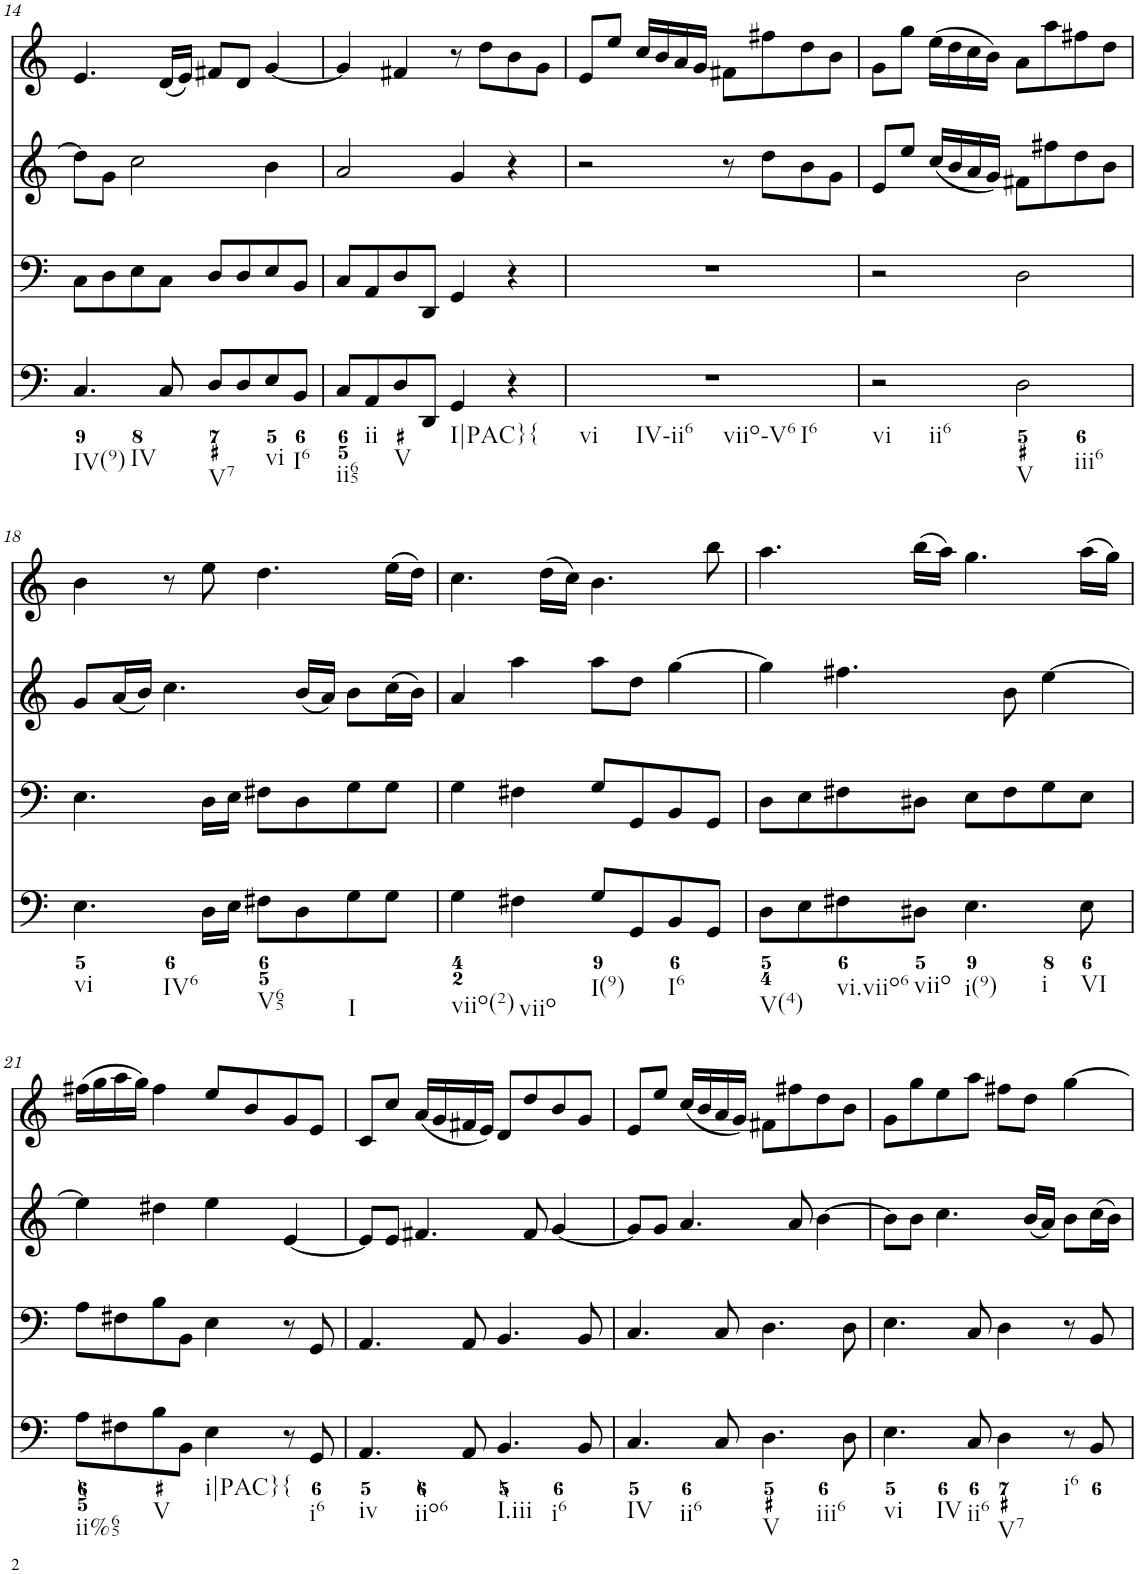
**kern	**kern	**kern	**kern
*part4	*part3	*part2	*part1
*staff4	*staff3	*staff2	*staff1
*I"Piano	*I"Piano	*I"Piano	*I"Piano
*I'Pno	*I'Pno	*I'Pno	*I'Pno
!!LO:PB:g=z
*clefF4	*clefF4	*clefG2	*clefG2
*k[]	*k[]	*k[]	*k[]
*M4/4	*M4/4	*M4/4	*M4/4
*met(c)	*met(c)	*met(c)	*met(c)
=14	=14	=14	=14
!LO:TX:b:t=IV(9)	!	!	!
!LO:TX:b:t=IV	!	!	!
4.C/	8C\L	8dd\L]	4.e/
.	8D\	8g\J	.
.	8E\	2cc\	.
8C/	8C\J	.	(16d/LL
.	.	.	16e/JJ)
!LO:TX:b:t=V7	!	!	!
8D/L	8D/L	.	8f#X/L
8D/	8D/	.	8d/J
!LO:TX:b:t=vi	!	!	!
8E/	8E/	4b\	[4g/
!LO:TX:b:t=I6	!	!	!
8BB/J	8BB/J	.	.
=15	=15	=15	=15
!LO:TX:b:t=ii65	!	!	!
8C/L	8C/L	2a/	4g/]
!LO:TX:b:t=ii	!	!	!
8AA/	8AA/	.	.
!LO:TX:b:t=V	!	!	!
8D/	8D/	.	4f#X/
8DD/J	8DD/J	.	.
!LO:TX:b:t=I|PAC}{	!	!	!
4GG/	4GG/	4g/	8r
.	.	.	8dd\L
4r	4r	4r	8b\
.	.	.	8g\J
=16	=16	=16	=16
!LO:TX:b:t=vi	!	!	!
!LO:TX:b:t=IV-ii6	!	!	!
!LO:TX:b:t=viio-V6	!	!	!
!LO:TX:b:t=I6	!	!	!
1r	1r	2r	8e/L
.	.	.	8ee/J
.	.	.	16cc/LL
.	.	.	16b/
.	.	.	16a/
.	.	.	16g/JJ
.	.	8r	8f#X\L
.	.	8dd\L	8ff#X\
.	.	8b\	8dd\
.	.	8g\J	8b\J
=17	=17	=17	=17
!LO:TX:b:t=vi	!	!	!
!LO:TX:b:t=ii6	!	!	!
2r	2r	8e/L	8g\L
.	.	8ee/J	8gg\J
.	.	(16cc/LL	(16ee\LL
.	.	16b/	16dd\
.	.	16a/	16cc\
.	.	16g/JJ)	16b\JJ)
!LO:TX:b:t=V	!	!	!
!LO:TX:b:t=iii6	!	!	!
2D\	2D\	8f#X\L	8a\L
.	.	8ff#X\	8aa\
.	.	8dd\	8ff#X\
.	.	8b\J	8dd\J
!!LO:LB:g=z
=18	=18	=18	=18
!LO:TX:b:t=vi	!	!	!
!LO:TX:b:t=IV6	!	!	!
4.E\	4.E\	8g/L	4b\
.	.	(16a/L	.
.	.	16b/JJ)	.
.	.	4.cc\	8r
16D\LL	16D\LL	.	8ee\
16E\JJ	16E\JJ	.	.
!LO:TX:b:t=V65	!	!	!
8F#X\L	8F#X\L	.	4.dd\
8D\	8D\	(16b/LL	.
.	.	16a/JJ)	.
!LO:TX:b:t=I	!	!	!
8G\	8G\	8b\L	.
8G\J	8G\J	(16cc\L	(16ee\LL
.	.	16b\JJ)	16dd\JJ)
=19	=19	=19	=19
!LO:TX:b:t=viio(2)	!	!	!
4G\	4G\	4a/	4.cc\
!LO:TX:b:t=viio	!	!	!
4F#X\	4F#X\	4aa\	.
.	.	.	(16dd\LL
.	.	.	16cc\JJ)
!LO:TX:b:t=I(9)	!	!	!
8G/L	8G/L	8aa\L	4.b\
8GG/	8GG/	8dd\J	.
!LO:TX:b:t=I6	!	!	!
8BB/	8BB/	[4gg\	.
8GG/J	8GG/J	.	8bb\
=20	=20	=20	=20
!LO:TX:b:t=V(4)	!	!	!
8D\L	8D\L	4gg\]	4.aa\
8E\	8E\	.	.
!LO:TX:b:t=vi.viio6	!	!	!
8F#X\	8F#X\	4.ff#X\	.
!LO:TX:b:t=viio	!	!	!
8D#X\J	8D#X\J	.	(16bb\LL
.	.	.	16aa\JJ)
!LO:TX:b:t=i(9)	!	!	!
!LO:TX:b:t=i	!	!	!
4.E\	8E\L	.	4.gg\
.	8F#\	8b\	.
.	8G\	[4ee\	.
!LO:TX:b:t=VI	!	!	!
8E\	8E\J	.	(16aa\LL
.	.	.	16gg\JJ)
!!LO:LB:g=z
=21	=21	=21	=21
!LO:TX:b:t=ii%65	!	!	!
8A\L	8A\L	4ee\]	(16ff#X\LL
.	.	.	16gg\
8F#X\	8F#X\	.	16aa\
.	.	.	16gg\JJ)
!LO:TX:b:t=V	!	!	!
8B\	8B\	4dd#X\	4ff#\
8BB\J	8BB\J	.	.
!LO:TX:b:t=i|PAC}	!	!	!
4E\	4E\	4ee\	8ee/L
.	.	.	8b/
!LO:TX:b:t={	!	!	!
8r	8r	[4e/	8g/
!LO:TX:b:t=i6	!	!	!
8GG/	8GG/	.	8e/J
=22	=22	=22	=22
!LO:TX:b:t=iv	!	!	!
!LO:TX:b:t=iio6	!	!	!
4.AA/	4.AA/	8e/L]	8c/L
.	.	8e/J	8cc/J
.	.	4.f#X/	(16a/LL
.	.	.	16g/
8AA/	8AA/	.	16f#X/
.	.	.	16e/JJ)
!LO:TX:b:t=I.iii	!	!	!
!LO:TX:b:t=i6	!	!	!
4.BB/	4.BB/	.	8d/L
.	.	8f#/	8dd/
.	.	[4g/	8b/
8BB/	8BB/	.	8g/J
=23	=23	=23	=23
!LO:TX:b:t=IV	!	!	!
!LO:TX:b:t=ii6	!	!	!
4.C/	4.C/	8g/L]	8e/L
.	.	8g/J	8ee/J
.	.	4.a/	(16cc/LL
.	.	.	16b/
8C/	8C/	.	16a/
.	.	.	16g/JJ)
!LO:TX:b:t=V	!	!	!
!LO:TX:b:t=iii6	!	!	!
4.D\	4.D\	.	8f#X\L
.	.	8a/	8ff#X\
.	.	[4b\	8dd\
8D\	8D\	.	8b\J
=24	=24	=24	=24
!LO:TX:b:t=vi	!	!	!
!LO:TX:b:t=IV	!	!	!
4.E\	4.E\	8b\L]	8g\L
.	.	8b\J	8gg\
.	.	4.cc\	8ee\
!LO:TX:b:t=ii6	!	!	!
8C/	8C/	.	8aa\J
!LO:TX:b:t=V7	!	!	!
4D\	4D\	.	8ff#X\L
.	.	(16b/LL	8dd\J
.	.	16a/JJ)	.
!LO:TX:b:t=i6	!	!	!
8r	8r	8b\L	[4gg\
8BB/	8BB/	(16cc\L	.
.	.	16b\JJ)	.
=	=	=	=
*-	*-	*-	*-
